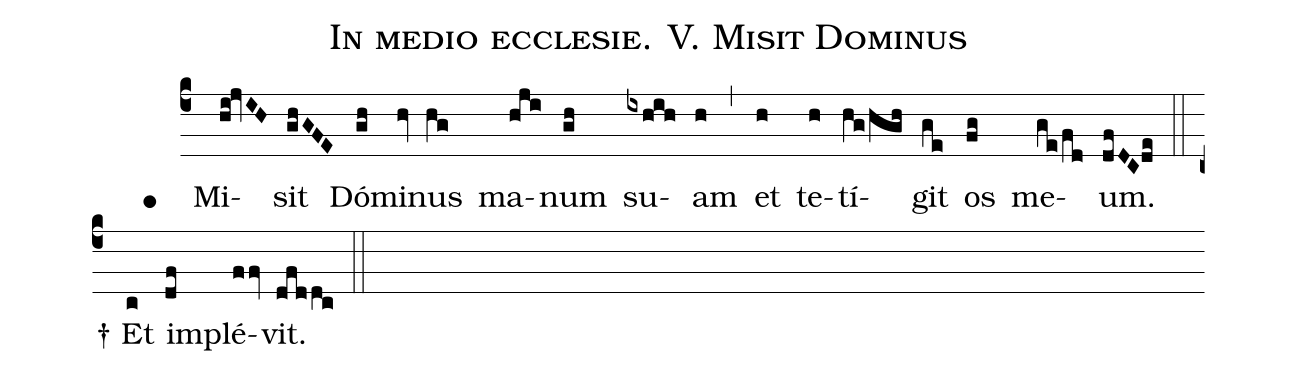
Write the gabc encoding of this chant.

name: In medio ecclesie. V. Misit Dominus;
%%
(c4) <sp>℣.</sp> Mi(hi!jvIH)sit(ghGFE) Dó(gh)mi(hv)nus(hg) ma(hji)num(gh) su(ixhih)am(h) (,)
et(h) te(h)tí(hg/hgh)git(ge) os(fg) me(ge/fd)um.(dfDC/0de) (::)

<sp>†</sp> Et(c) im(df)plé(ffv)vit.(dfddc) (::)
